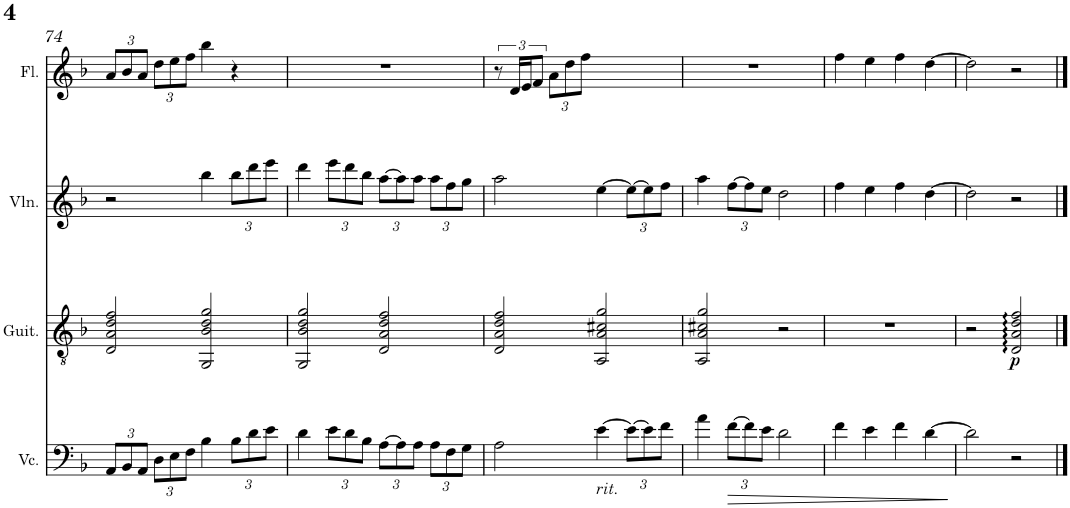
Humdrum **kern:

**kern	**dynam	**kern	**dynam	**kern	**kern
*part4	*part4	*part3	*part3	*part2	*part1
*staff4	*staff4	*staff3	*staff3	*staff2	*staff1
*I"チェロ	*	*I"クラシックギター	*	*I"ヴァイオリン	*I"フルート
!!LO:PB:g=z
*clefF4	*	*clefGv2	*	*clefG2	*clefG2
*k[b-]	*	*k[b-]	*	*k[b-]	*k[b-]
*M4/4	*	*M4/4	*	*M4/4	*M4/4
*Xbrackettup	*	*	*	*	*Xbrackettup
=74	=74	=74	=74	=74	=74
12AA/L	.	2D/ 2A/ 2d/ 2f/	.	2r	12a/L
12BB-/	.	.	.	.	12b-/
12AA/J	.	.	.	.	12a/J
12D\L	.	.	.	.	12dd\L
12E\	.	.	.	.	12ee\
12F\J	.	.	.	.	12ff\J
4B-\	.	2GG/ 2B-/ 2d/ 2g/	.	4bb-\	4bb-\
*	*	*	*	*Xbrackettup	*
12B-\L	.	.	.	12bb-\L	4r
12d\	.	.	.	12ddd\	.
12e\J	.	.	.	12eee\J	.
=75	=75	=75	=75	=75	=75
4d\	.	2GG/ 2B-/ 2d/ 2g/	.	4ddd\	1r
12e\L	.	.	.	12eee\L	.
12d\	.	.	.	12ddd\	.
12B-\J	.	.	.	12bb-\J	.
[12A\L	.	2D/ 2A/ 2d/ 2f/	.	[12aa\L	.
12A\]	.	.	.	12aa\]	.
12A\J	.	.	.	12aa\J	.
12A\L	.	.	.	12aa\L	.
12F\	.	.	.	12ff\	.
12G\J	.	.	.	12gg\J	.
=76	=76	=76	=76	=76	=76
*	*	*	*	*	*brackettup
2A\	.	2D/ 2A/ 2d/ 2f/	.	2aa\	12r
.	.	.	.	.	24d/LL
.	.	.	.	.	24e/J
.	.	.	.	.	12f/J
*	*	*	*	*	*Xbrackettup
.	.	.	.	.	12a\L
.	.	.	.	.	12dd\
.	.	.	.	.	12ff\J
!LO:TX:b:i:t=rit.	!	!	!	!	!
[4e\	.	2AA/ 2A/ 2c#X/ 2g/	.	[4ee\	2ryy
12e\L_	.	.	.	12ee\L_	.
12e\]	.	.	.	12ee\]	.
12f\J	.	.	.	12ff\J	.
=77	=77	=77	=77	=77	=77
4a\	.	2AA/ 2A/ 2c#X/ 2g/	.	4aa\	1r
!	!LO:HP:b	!	!	!	!
[12f\L	>	.	.	[12ff\L	.
12f\]	.	.	.	12ff\]	.
12e\J	.	.	.	12ee\J	.
2d\	.	2r	.	2dd\	.
=78	=78	=78	=78	=78	=78
4f\	.	1r	.	4ff\	4ff\
4e\	.	.	.	4ee\	4ee\
4f\	.	.	.	4ff\	4ff\
[4d\	.	.	.	[4dd\	[4dd\
.	]	.	.	.	.
=79	=79	=79	=79	=79	=79
2d\]	.	2r	.	2dd\]	2dd\]
!	!	!	!LO:DY:b	!	!
2r	.	2D/ 2A/ 2d/ 2f/	p	2r	2r
==	==	==	==	==	==
*-	*-	*-	*-	*-	*-
